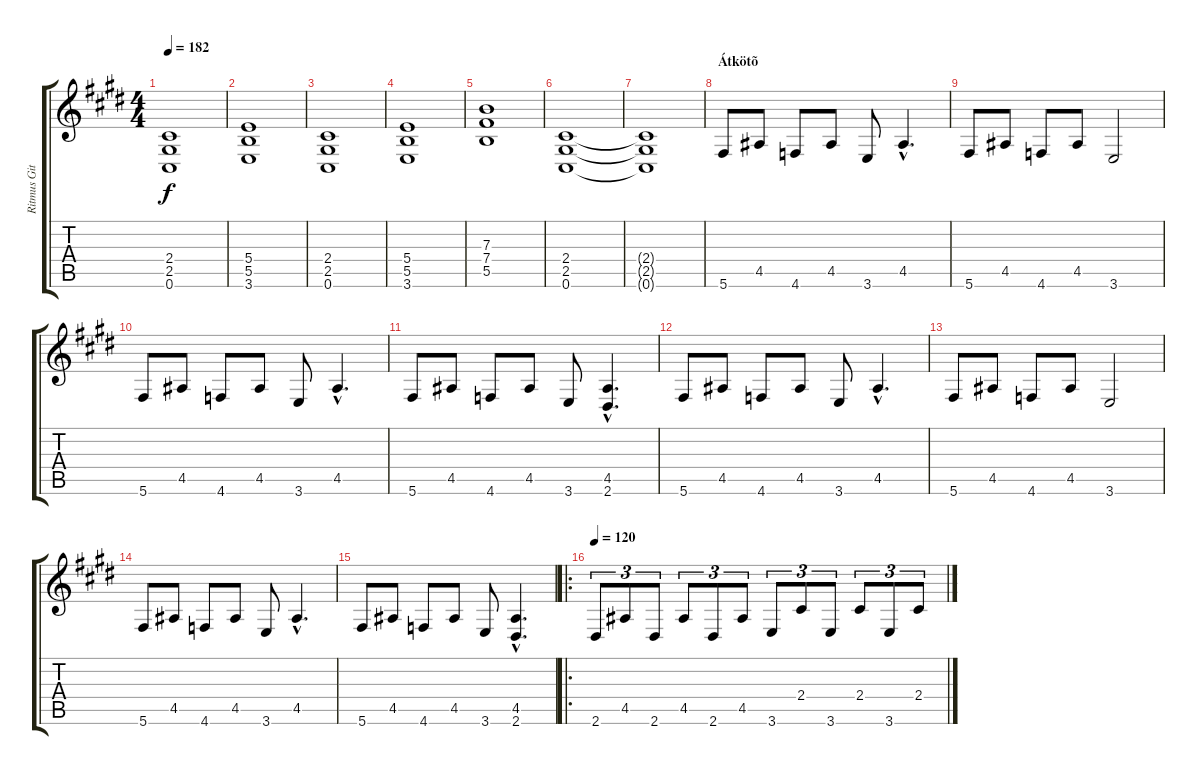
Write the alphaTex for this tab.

\track ("Ritmus Gitár 1" "Ritmus Git") {instrument distortionguitar}
\staff {score tabs}
\tuning (Db4 Ab3 E3 B2 Gb2 Db2) {hide}
\ts (4 4)
\tempo 182
\clef g2
\ks c#minor
(2.4 2.5 0.6).1{dy f} |
(5.4 5.5 3.6).1 |
(2.4 2.5 0.6).1 |
(5.4 5.5 3.6).1 |
(7.3 7.4 5.5).1 |
(2.4 2.5 0.6).1 |
(2.4{t} 2.5{t} 0.6{t}).1 |
\section ("" "Átkötõ")
5.6.8 4.5.8 4.6.8 4.5.8 3.6.8 4.5{hac}.4{d} |
5.6.8 4.5.8 4.6.8 4.5.8 3.6.2 |
5.6.8 4.5.8 4.6.8 4.5.8 3.6.8 4.5{hac}.4{d} |
5.6.8 4.5.8 4.6.8 4.5.8 3.6.8 (4.5{hac} 2.6{hac}).4{d} |
5.6.8 4.5.8 4.6.8 4.5.8 3.6.8 4.5{hac}.4{d} |
5.6.8 4.5.8 4.6.8 4.5.8 3.6.2 |
5.6.8 4.5.8 4.6.8 4.5.8 3.6.8 4.5{hac}.4{d} |
5.6.8 4.5.8 4.6.8 4.5.8 3.6.8 (4.5{hac} 2.6{hac}).4{d} |
\ro
\tempo 120
2.6.8{tu (3 2)} 4.5.8{tu (3 2)} 2.6.8{tu (3 2)} 4.5.8{tu (3 2)} 2.6.8{tu (3 2)} 4.5.8{tu (3 2)} 3.6.8{tu (3 2)} 2.4.8{tu (3 2)} 3.6.8{tu (3 2)} 2.4.8{tu (3 2)} 3.6.8{tu (3 2)} 2.4.8{tu (3 2)}
